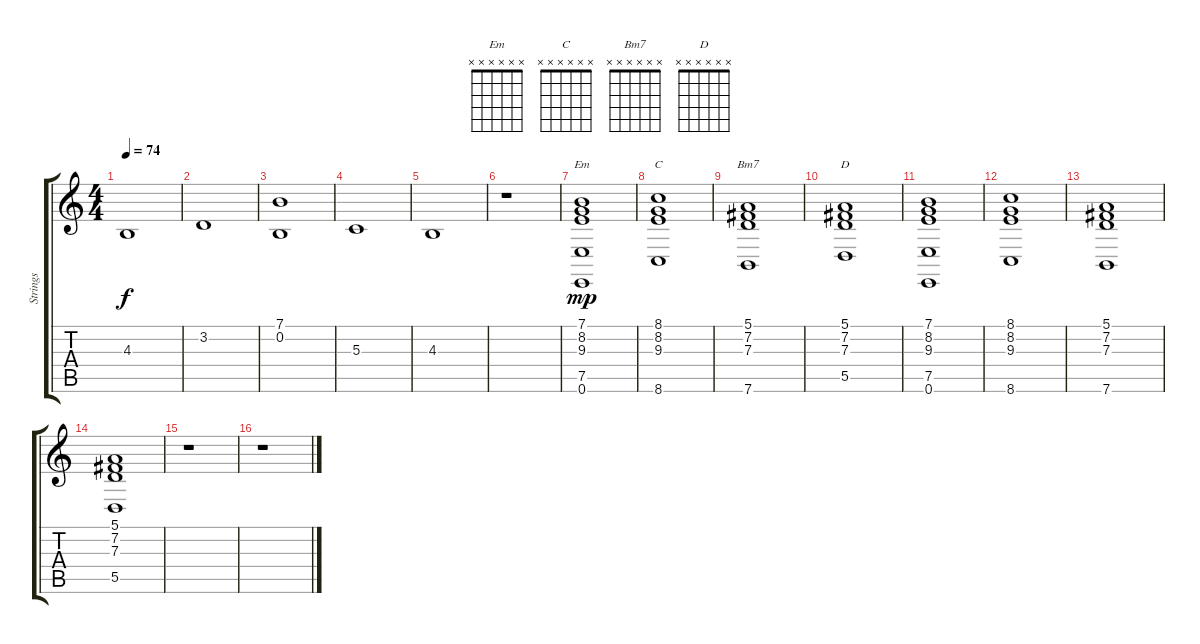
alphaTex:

\track ("Strings" "Strings") {instrument stringensemble1}
\staff {score tabs}
\tuning (E4 B3 G3 D3 A2 E2) {hide}
\chord ("Em" x x x x x x) {firstfret 0}
\chord ("C" x x x x x x) {firstfret 0}
\chord ("Bm7" x x x x x x) {firstfret 0}
\chord ("D" x x x x x x) {firstfret 0}
\ts (4 4)
\tempo 74
\clef g2
\ks c
4.3.1{dy f} |
3.2.1 |
(7.1 0.2).1 |
5.3.1 |
4.3.1 |
r.1 |
(7.1 8.2 9.3 7.5 0.6).1{ch "Em" dy mp} |
(8.1 8.2 9.3 8.6).1{ch "C"} |
(5.1 7.2 7.3 7.6).1{ch "Bm7"} |
(5.1 7.2 7.3 5.5).1{ch "D"} |
(7.1 8.2 9.3 7.5 0.6).1 |
(8.1 8.2 9.3 8.6).1 |
(5.1 7.2 7.3 7.6).1 |
(5.1 7.2 7.3 5.5).1 |
r.1 |
r.1
